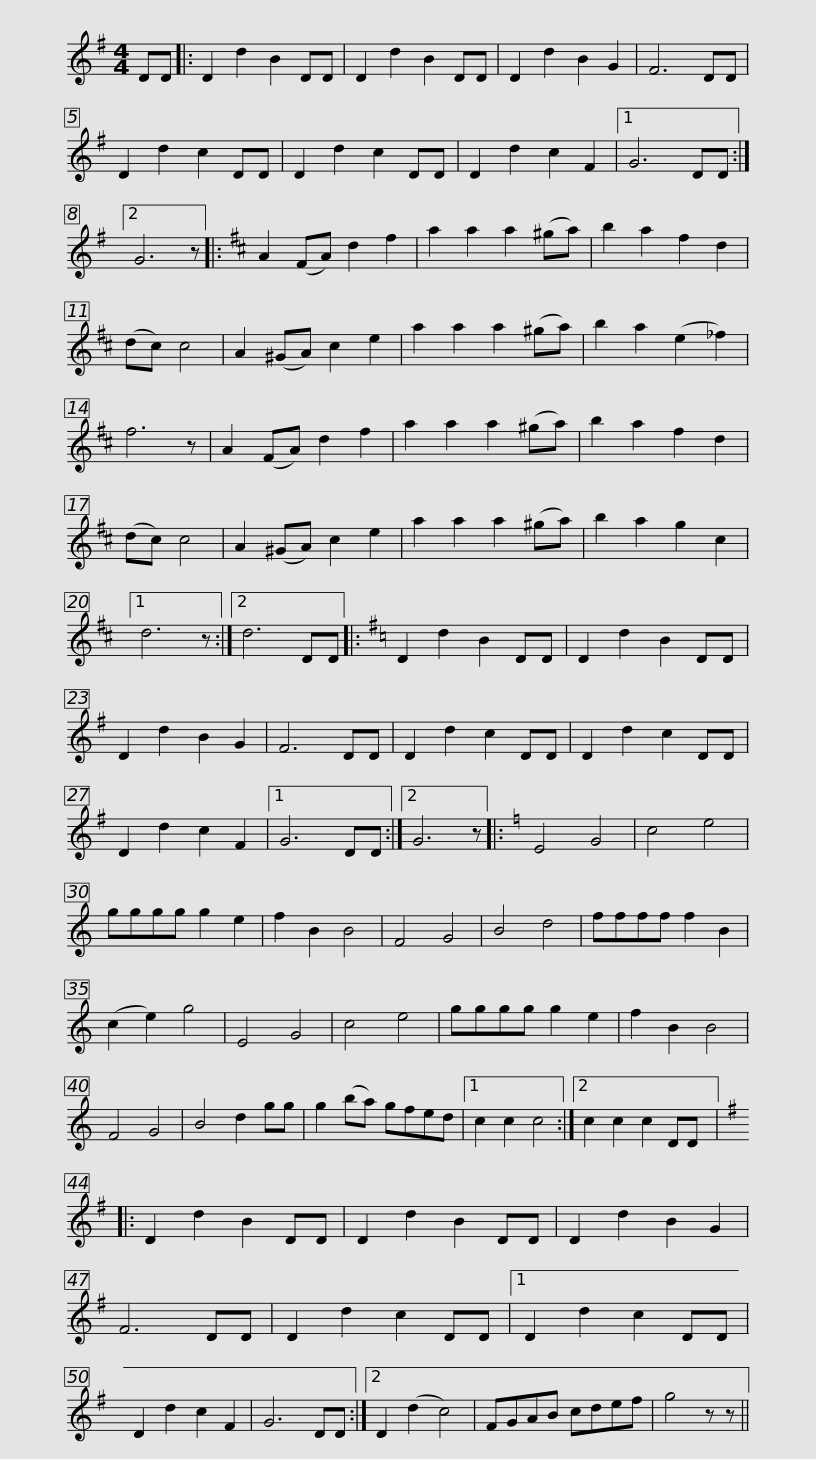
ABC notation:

X:1
L:1/8
M:4/4
I:linebreak $
K:G
V:1 treble
V:1
 DD |: D2 d2 B2 DD | D2 d2 B2 DD | D2 d2 B2 G2 | F6 DD | %5
 D2 d2 c2 DD | D2 d2 c2 DD | D2 d2 c2 F2 |1 G6 DD :|2$ G6 z |: %10
[K:D] A2 (FA) d2 f2 | a2 a2 a2 (^ga) | b2 a2 f2 d2 | (dc) c4 | A2 (^GA) c2 e2 | %15
 a2 a2 a2 (^ga) | b2 a2 (e2 _f2) |$ f6 z | A2 (FA) d2 f2 | a2 a2 a2 (^ga) | %20
 b2 a2 f2 d2 | (dc) c4 | A2 (^GA) c2 e2 | a2 a2 a2 (^ga) | b2 a2 g2 c2 |1 %25
 d6 z :|2$ d6 DD |:[K:G] D2 d2 B2 DD | D2 d2 B2 DD | D2 d2 B2 G2 | %30
 F6 DD | D2 d2 c2 DD | D2 d2 c2 DD | D2 d2 c2 F2 |1 G6 DD :|2$ %35
 G6 z |:[K:C] E4 G4 | c4 e4 | gggg g2 e2 | f2 B2 B4 | %40
 F4 G4 | B4 d4 | ffff f2 B2 | (c2 e2) g4 | E4 G4 | %45
 c4 e4 |$ gggg g2 e2 | f2 B2 B4 | F4 G4 | B4 d2 gg | %50
 g2 (ba) gfed |1 c2 c2 c4 :|2 c2 c2 c2 DD |:[K:G] D2 d2 B2 DD | D2 d2 B2 DD |$ %55
 D2 d2 B2 G2 | F6 DD | D2 d2 c2 DD |1 D2 d2 c2 DD | D2 d2 c2 F2 | %60
 G6 DD :|2 D2 (d2 c4) | FGAB cdef | g4 z z || %64
